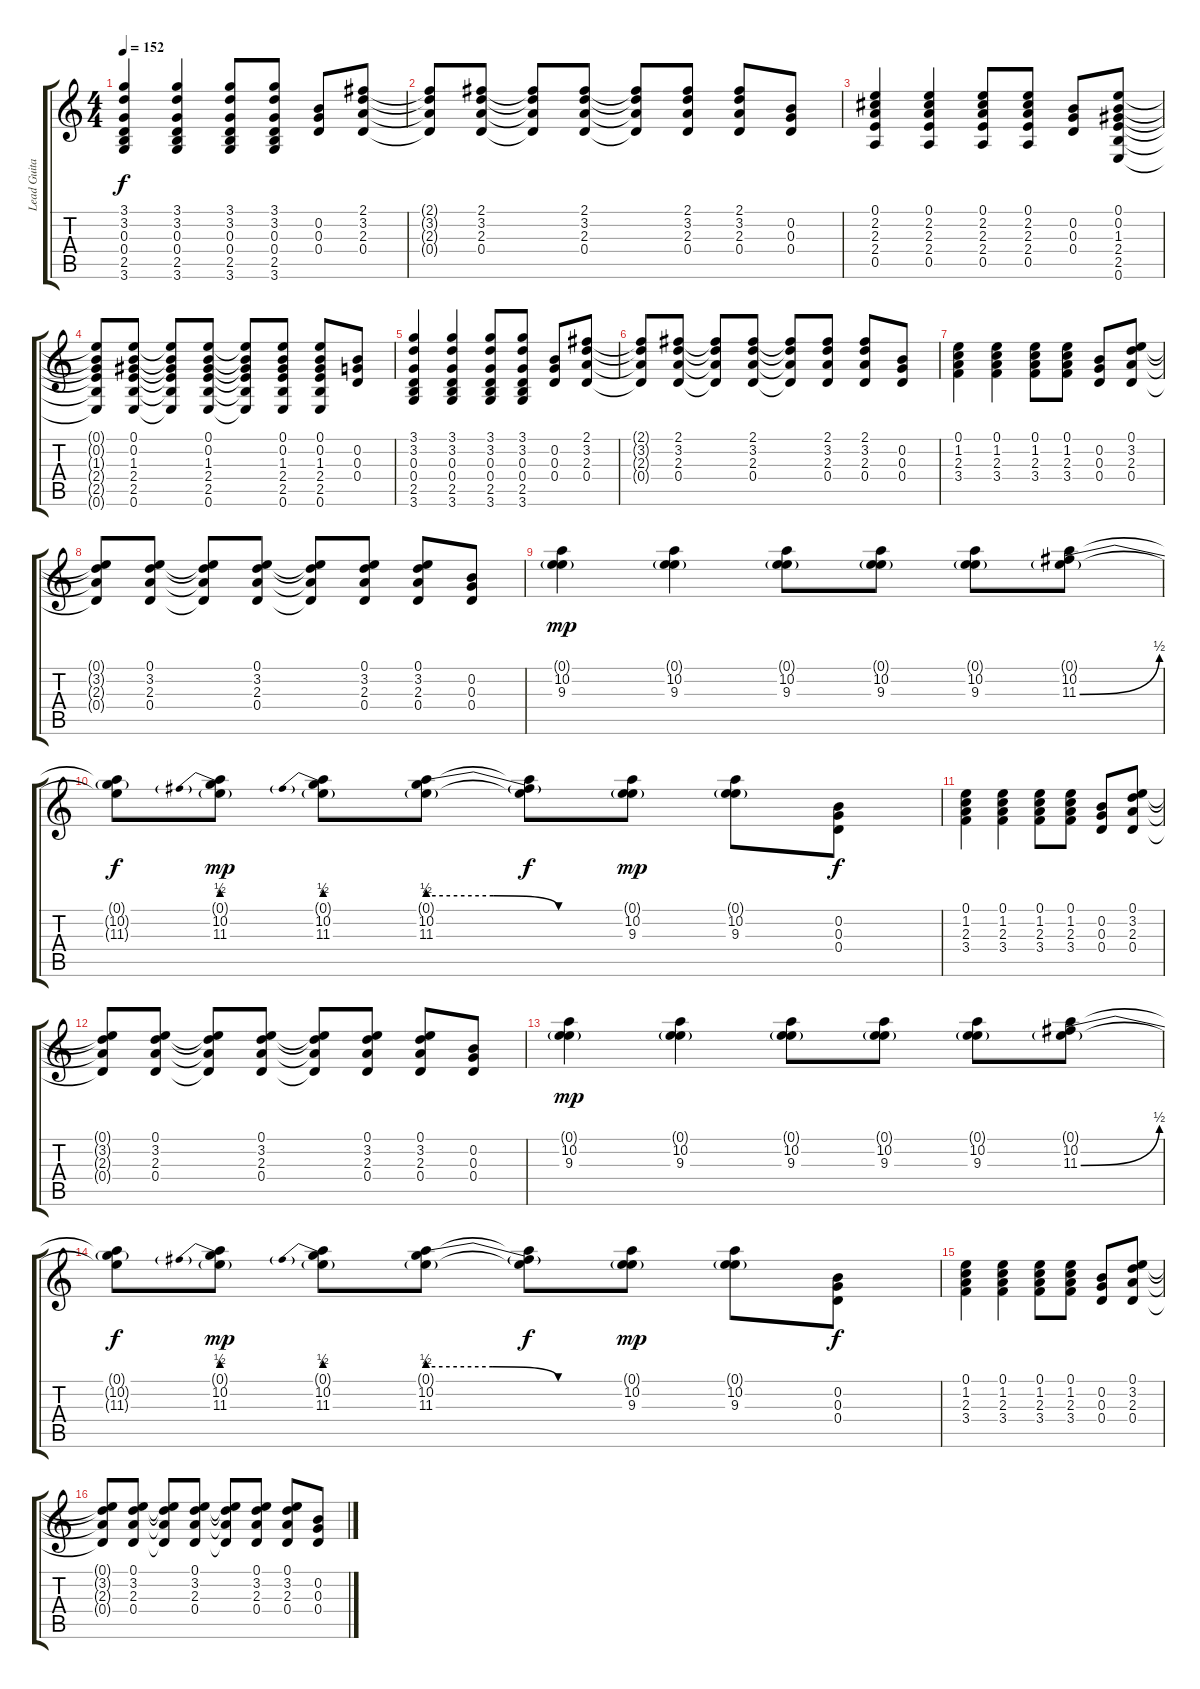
\track ("Lead Guitar" "Lead Guita") {instrument overdrivenguitar}
\staff {score tabs}
\tuning (E4 B3 G3 D3 A2 E2) {hide}
\ts (4 4)
\tempo 152
\clef g2
\ks c
(3.1 3.2 0.3 0.4 2.5 3.6).4{dy f} (3.1 3.2 0.3 0.4 2.5 3.6).4 (3.1 3.2 0.3 0.4 2.5 3.6).8 (3.1 3.2 0.3 0.4 2.5 3.6).8 (0.2 0.3 0.4).8 (2.1 3.2 2.3 0.4).8 |
(2.1{t} 3.2{t} 2.3{t} 0.4{t}).8 (2.1 3.2 2.3 0.4).8 (2.1{t} 3.2{t} 2.3{t} 0.4{t}).8 (2.1 3.2 2.3 0.4).8 (2.1{t} 3.2{t} 2.3{t} 0.4{t}).8 (2.1 3.2 2.3 0.4).8 (2.1 3.2 2.3 0.4).8 (0.2 0.3 0.4).8 |
(0.1 2.2 2.3 2.4 0.5).4 (0.1 2.2 2.3 2.4 0.5).4 (0.1 2.2 2.3 2.4 0.5).8 (0.1 2.2 2.3 2.4 0.5).8 (0.2 0.3 0.4).8 (0.1 0.2 1.3 2.4 2.5 0.6).8 |
(0.1{t} 0.2{t} 1.3{t} 2.4{t} 2.5{t} 0.6{t}).8 (0.1 0.2 1.3 2.4 2.5 0.6).8 (0.1{t} 0.2{t} 1.3{t} 2.4{t} 2.5{t} 0.6{t}).8 (0.1 0.2 1.3 2.4 2.5 0.6).8 (0.1{t} 0.2{t} 1.3{t} 2.4{t} 2.5{t} 0.6{t}).8 (0.1 0.2 1.3 2.4 2.5 0.6).8 (0.1 0.2 1.3 2.4 2.5 0.6).8 (0.2 0.3 0.4).8 |
(3.1 3.2 0.3 0.4 2.5 3.6).4 (3.1 3.2 0.3 0.4 2.5 3.6).4 (3.1 3.2 0.3 0.4 2.5 3.6).8 (3.1 3.2 0.3 0.4 2.5 3.6).8 (0.2 0.3 0.4).8 (2.1 3.2 2.3 0.4).8 |
(2.1{t} 3.2{t} 2.3{t} 0.4{t}).8 (2.1 3.2 2.3 0.4).8 (2.1{t} 3.2{t} 2.3{t} 0.4{t}).8 (2.1 3.2 2.3 0.4).8 (2.1{t} 3.2{t} 2.3{t} 0.4{t}).8 (2.1 3.2 2.3 0.4).8 (2.1 3.2 2.3 0.4).8 (0.2 0.3 0.4).8 |
(0.1 1.2 2.3 3.4).4 (0.1 1.2 2.3 3.4).4 (0.1 1.2 2.3 3.4).8 (0.1 1.2 2.3 3.4).8 (0.2 0.3 0.4).8 (0.1 3.2 2.3 0.4).8 |
(0.1{t} 3.2{t} 2.3{t} 0.4{t}).8 (0.1 3.2 2.3 0.4).8 (0.1{t} 3.2{t} 2.3{t} 0.4{t}).8 (0.1 3.2 2.3 0.4).8 (0.1{t} 3.2{t} 2.3{t} 0.4{t}).8 (0.1 3.2 2.3 0.4).8 (0.1 3.2 2.3 0.4).8 (0.2 0.3 0.4).8 |
(0.1{g} 10.2 9.3).4{dy mp} (0.1{g} 10.2 9.3).4 (0.1{g} 10.2 9.3).8 (0.1{g} 10.2 9.3).8 (0.1{g} 10.2 9.3).8 (0.1{g} 10.2 11.3{be (bend 0 0 60 2)}).8 |
(0.1{t} 10.2{t} 11.3{t}).8{dy f} (0.1{g} 10.2 11.3{be (prebend 0 2 60 2)}).8{dy mp} (0.1{g} 10.2 11.3{be (prebend 0 2 60 2)}).8 (0.1{g} 10.2 11.3{be (custom 0 2 20 2 40 0 60 0)}).8 (0.1{t} 10.2{t} 11.3{t}).8{dy f} (0.1{g} 10.2 9.3).8{dy mp} (0.1{g} 10.2 9.3).8 (0.2 0.3 0.4).8{dy f} |
(0.1 1.2 2.3 3.4).4 (0.1 1.2 2.3 3.4).4 (0.1 1.2 2.3 3.4).8 (0.1 1.2 2.3 3.4).8 (0.2 0.3 0.4).8 (0.1 3.2 2.3 0.4).8 |
(0.1{t} 3.2{t} 2.3{t} 0.4{t}).8 (0.1 3.2 2.3 0.4).8 (0.1{t} 3.2{t} 2.3{t} 0.4{t}).8 (0.1 3.2 2.3 0.4).8 (0.1{t} 3.2{t} 2.3{t} 0.4{t}).8 (0.1 3.2 2.3 0.4).8 (0.1 3.2 2.3 0.4).8 (0.2 0.3 0.4).8 |
(0.1{g} 10.2 9.3).4{dy mp} (0.1{g} 10.2 9.3).4 (0.1{g} 10.2 9.3).8 (0.1{g} 10.2 9.3).8 (0.1{g} 10.2 9.3).8 (0.1{g} 10.2 11.3{be (bend 0 0 60 2)}).8 |
(0.1{t} 10.2{t} 11.3{t}).8{dy f} (0.1{g} 10.2 11.3{be (prebend 0 2 60 2)}).8{dy mp} (0.1{g} 10.2 11.3{be (prebend 0 2 60 2)}).8 (0.1{g} 10.2 11.3{be (custom 0 2 20 2 40 0 60 0)}).8 (0.1{t} 10.2{t} 11.3{t}).8{dy f} (0.1{g} 10.2 9.3).8{dy mp} (0.1{g} 10.2 9.3).8 (0.2 0.3 0.4).8{dy f} |
(0.1 1.2 2.3 3.4).4 (0.1 1.2 2.3 3.4).4 (0.1 1.2 2.3 3.4).8 (0.1 1.2 2.3 3.4).8 (0.2 0.3 0.4).8 (0.1 3.2 2.3 0.4).8 |
(0.1{t} 3.2{t} 2.3{t} 0.4{t}).8 (0.1 3.2 2.3 0.4).8 (0.1{t} 3.2{t} 2.3{t} 0.4{t}).8 (0.1 3.2 2.3 0.4).8 (0.1{t} 3.2{t} 2.3{t} 0.4{t}).8 (0.1 3.2 2.3 0.4).8 (0.1 3.2 2.3 0.4).8 (0.2 0.3 0.4).8
